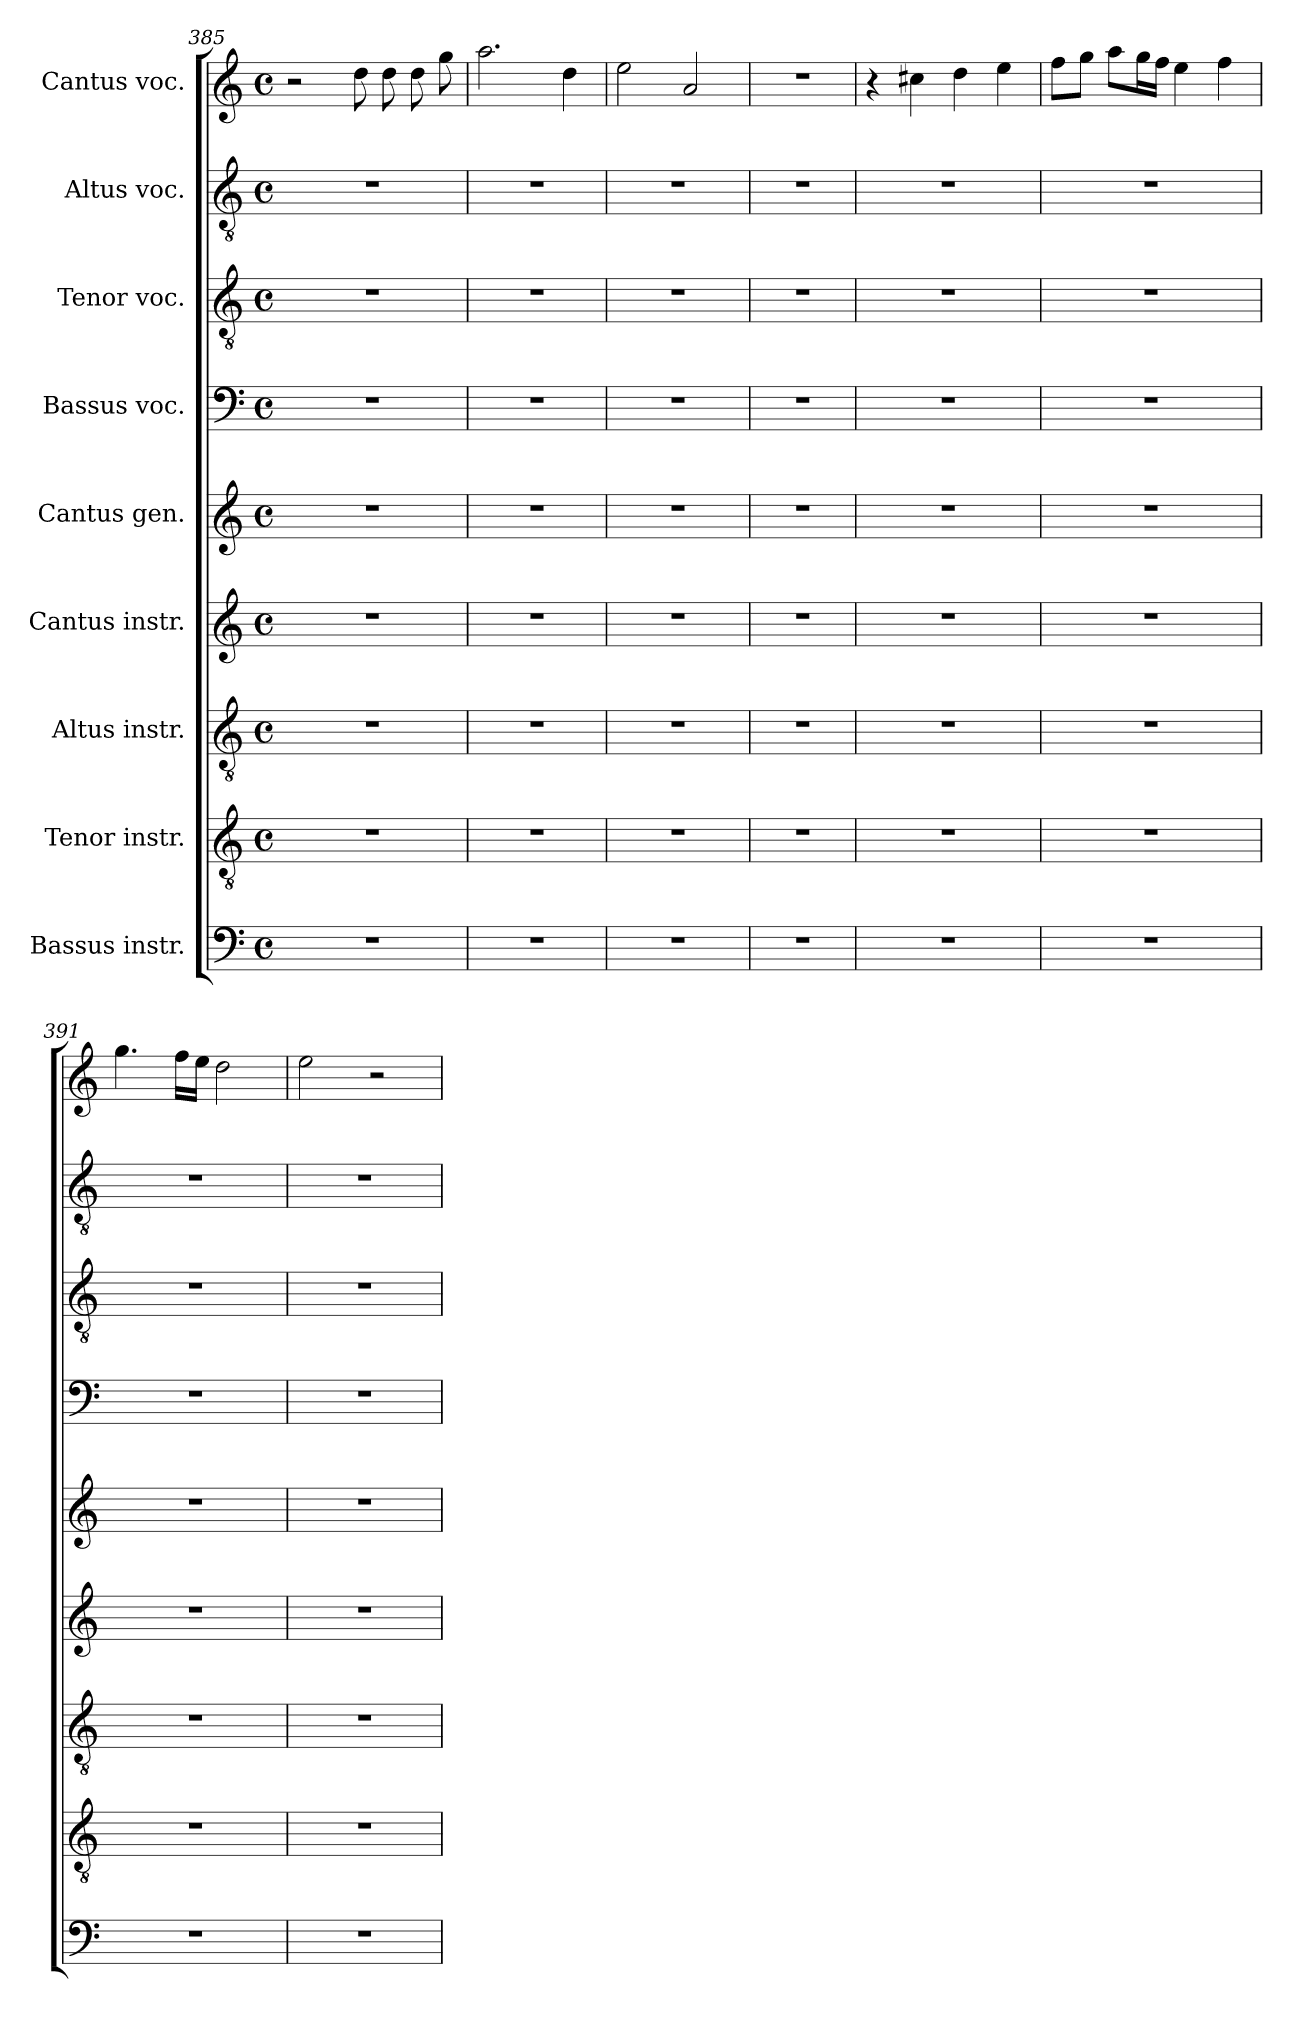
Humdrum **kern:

**kern	**kern	**kern	**kern	**kern	**kern	**kern	**kern	**kern
*part9	*part8	*part7	*part6	*part5	*part4	*part3	*part2	*part1
*staff9	*staff8	*staff7	*staff6	*staff5	*staff4	*staff3	*staff2	*staff1
*I"Bassus instr.	*I"Tenor instr.	*I"Altus instr.	*I"Cantus instr.	*I"Cantus gen.	*I"Bassus voc.	*I"Tenor voc.	*I"Altus voc.	*I"Cantus voc.
!!LO:LB:g=z
*clefF4	*clefGv2	*clefGv2	*clefG2	*clefG2	*clefF4	*clefGv2	*clefGv2	*clefG2
*k[]	*k[]	*k[]	*k[]	*k[]	*k[]	*k[]	*k[]	*k[]
*C:	*C:	*C:	*C:	*C:	*C:	*C:	*C:	*C:
*M4/4	*M4/4	*M4/4	*M4/4	*M4/4	*M4/4	*M4/4	*M4/4	*M4/4
*met(c)	*met(c)	*met(c)	*met(c)	*met(c)	*met(c)	*met(c)	*met(c)	*met(c)
=385	=385	=385	=385	=385	=385	=385	=385	=385
1r	1r	1r	1r	1r	1r	1r	1r	2r
.	.	.	.	.	.	.	.	8dd\
.	.	.	.	.	.	.	.	8dd\
.	.	.	.	.	.	.	.	8dd\
.	.	.	.	.	.	.	.	8gg\
=386	=386	=386	=386	=386	=386	=386	=386	=386
1r	1r	1r	1r	1r	1r	1r	1r	2.aa\
.	.	.	.	.	.	.	.	4dd\
=387	=387	=387	=387	=387	=387	=387	=387	=387
1r	1r	1r	1r	1r	1r	1r	1r	2ee\
.	.	.	.	.	.	.	.	2a/
=388	=388	=388	=388	=388	=388	=388	=388	=388
1r	1r	1r	1r	1r	1r	1r	1r	1r
=389	=389	=389	=389	=389	=389	=389	=389	=389
1r	1r	1r	1r	1r	1r	1r	1r	4r
.	.	.	.	.	.	.	.	4cc#X\
.	.	.	.	.	.	.	.	4dd\
.	.	.	.	.	.	.	.	4ee\
=390	=390	=390	=390	=390	=390	=390	=390	=390
1r	1r	1r	1r	1r	1r	1r	1r	8ff\L
.	.	.	.	.	.	.	.	8gg\J
.	.	.	.	.	.	.	.	8aa\L
.	.	.	.	.	.	.	.	16gg\L
.	.	.	.	.	.	.	.	16ff\JJ
.	.	.	.	.	.	.	.	4ee\
.	.	.	.	.	.	.	.	4ff\
!!LO:LB:g=z
=391	=391	=391	=391	=391	=391	=391	=391	=391
1r	1r	1r	1r	1r	1r	1r	1r	4.gg\
.	.	.	.	.	.	.	.	16ff\LL
.	.	.	.	.	.	.	.	16ee\JJ
.	.	.	.	.	.	.	.	2dd\
=392	=392	=392	=392	=392	=392	=392	=392	=392
1r	1r	1r	1r	1r	1r	1r	1r	2ee\
.	.	.	.	.	.	.	.	2r
=	=	=	=	=	=	=	=	=
*-	*-	*-	*-	*-	*-	*-	*-	*-
